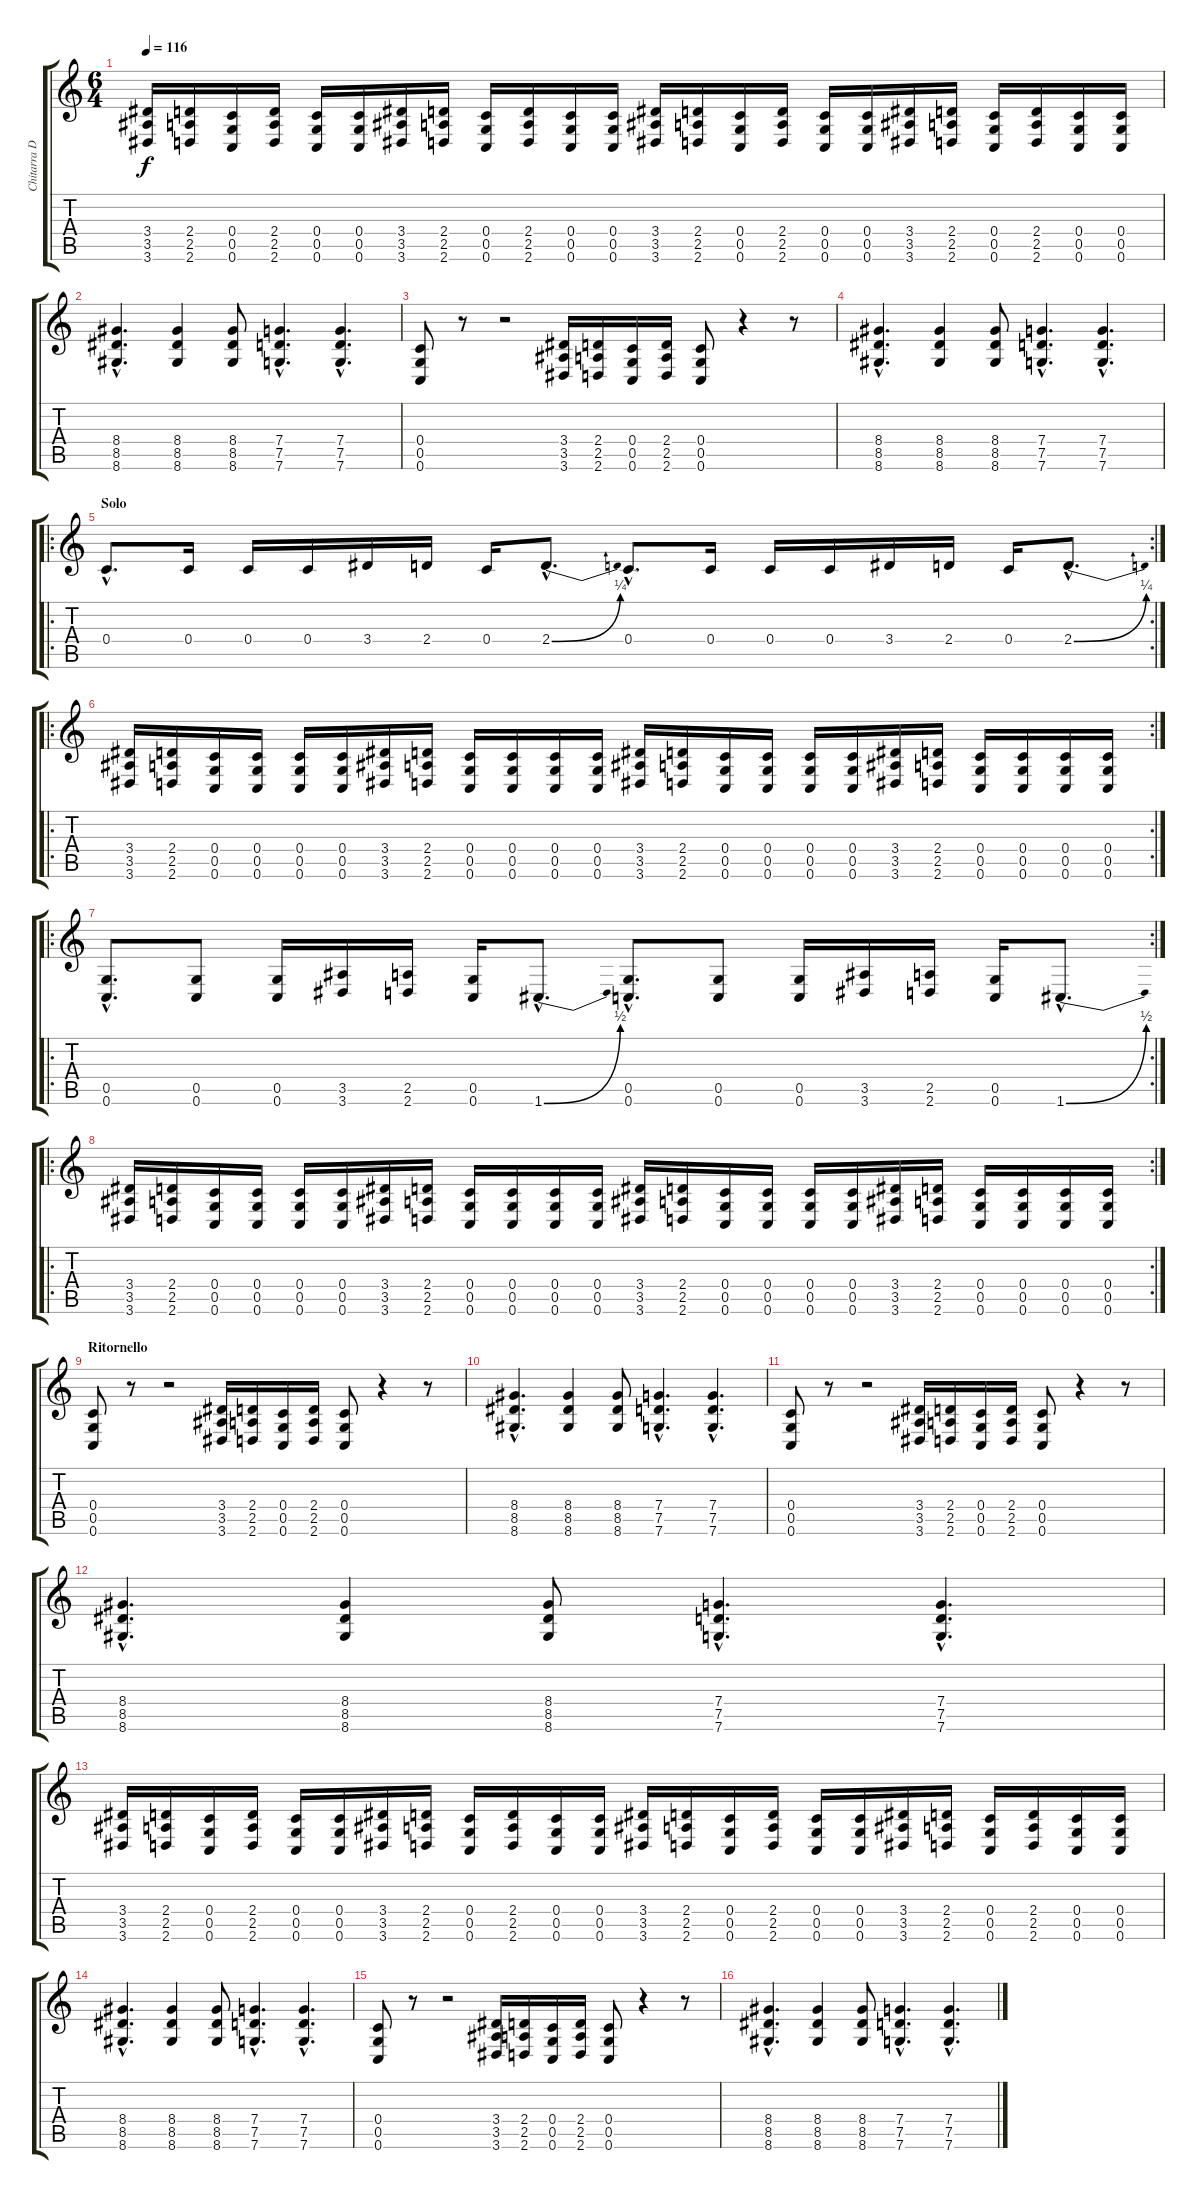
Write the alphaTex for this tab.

\track ("Chitarra Distorta" "Chitarra D") {instrument overdrivenguitar}
\staff {score tabs}
\tuning (D4 A3 F3 C3 G2 C2) {hide}
\ts (6 4)
\tempo 116
\clef g2
\ks c
(3.4 3.5 3.6).16{dy f} (2.4 2.5 2.6).16 (0.4 0.5 0.6).16 (2.4 2.5 2.6).16 (0.4 0.5 0.6).16 (0.4 0.5 0.6).16 (3.4 3.5 3.6).16 (2.4 2.5 2.6).16 (0.4 0.5 0.6).16 (2.4 2.5 2.6).16 (0.4 0.5 0.6).16 (0.4 0.5 0.6).16 (3.4 3.5 3.6).16 (2.4 2.5 2.6).16 (0.4 0.5 0.6).16 (2.4 2.5 2.6).16 (0.4 0.5 0.6).16 (0.4 0.5 0.6).16 (3.4 3.5 3.6).16 (2.4 2.5 2.6).16 (0.4 0.5 0.6).16 (2.4 2.5 2.6).16 (0.4 0.5 0.6).16 (0.4 0.5 0.6).16 |
(8.4{hac} 8.5{hac} 8.6{hac}).4{d} (8.4 8.5 8.6).4 (8.4 8.5 8.6).8 (7.4{hac} 7.5{hac} 7.6{hac}).4{d} (7.4{hac} 7.5{hac} 7.6{hac}).4{d} |
(0.4 0.5 0.6).8 r.8 r.2 (3.4 3.5 3.6).16 (2.4 2.5 2.6).16 (0.4 0.5 0.6).16 (2.4 2.5 2.6).16 (0.4 0.5 0.6).8 r.4 r.8 |
(8.4{hac} 8.5{hac} 8.6{hac}).4{d} (8.4 8.5 8.6).4 (8.4 8.5 8.6).8 (7.4{hac} 7.5{hac} 7.6{hac}).4{d} (7.4{hac} 7.5{hac} 7.6{hac}).4{d} |
\ro
\rc 2
\section ("" "Solo")
0.4{hac}.8{d} 0.4.16 0.4.16 0.4.16 3.4.16 2.4.16 0.4.16 2.4{be (bend 0 0 60 1) hac}.8{d} 0.4{hac}.8{d} 0.4.16 0.4.16 0.4.16 3.4.16 2.4.16 0.4.16 2.4{be (bend 0 0 60 1) hac}.8{d} |
\ro
\rc 2
(3.4 3.5 3.6).16 (2.4 2.5 2.6).16 (0.4 0.5 0.6).16 (0.4 0.5 0.6).16 (0.4 0.5 0.6).16 (0.4 0.5 0.6).16 (3.4 3.5 3.6).16 (2.4 2.5 2.6).16 (0.4 0.5 0.6).16 (0.4 0.5 0.6).16 (0.4 0.5 0.6).16 (0.4 0.5 0.6).16 (3.4 3.5 3.6).16 (2.4 2.5 2.6).16 (0.4 0.5 0.6).16 (0.4 0.5 0.6).16 (0.4 0.5 0.6).16 (0.4 0.5 0.6).16 (3.4 3.5 3.6).16 (2.4 2.5 2.6).16 (0.4 0.5 0.6).16 (0.4 0.5 0.6).16 (0.4 0.5 0.6).16 (0.4 0.5 0.6).16 |
\ro
\rc 2
(0.5{hac} 0.6{hac}).8{d} (0.5 0.6).8 (0.5 0.6).16 (3.5 3.6).16 (2.5 2.6).16 (0.5 0.6).16 1.6{be (bend 0 0 60 2) hac}.8{d} (0.5{hac} 0.6{hac}).8{d} (0.5 0.6).8 (0.5 0.6).16 (3.5 3.6).16 (2.5 2.6).16 (0.5 0.6).16 1.6{be (bend 0 0 60 2) hac}.8{d} |
\ro
\rc 2
(3.4 3.5 3.6).16 (2.4 2.5 2.6).16 (0.4 0.5 0.6).16 (0.4 0.5 0.6).16 (0.4 0.5 0.6).16 (0.4 0.5 0.6).16 (3.4 3.5 3.6).16 (2.4 2.5 2.6).16 (0.4 0.5 0.6).16 (0.4 0.5 0.6).16 (0.4 0.5 0.6).16 (0.4 0.5 0.6).16 (3.4 3.5 3.6).16 (2.4 2.5 2.6).16 (0.4 0.5 0.6).16 (0.4 0.5 0.6).16 (0.4 0.5 0.6).16 (0.4 0.5 0.6).16 (3.4 3.5 3.6).16 (2.4 2.5 2.6).16 (0.4 0.5 0.6).16 (0.4 0.5 0.6).16 (0.4 0.5 0.6).16 (0.4 0.5 0.6).16 |
\section ("" "Ritornello")
(0.4 0.5 0.6).8 r.8 r.2 (3.4 3.5 3.6).16 (2.4 2.5 2.6).16 (0.4 0.5 0.6).16 (2.4 2.5 2.6).16 (0.4 0.5 0.6).8 r.4 r.8 |
(8.4{hac} 8.5{hac} 8.6{hac}).4{d} (8.4 8.5 8.6).4 (8.4 8.5 8.6).8 (7.4{hac} 7.5{hac} 7.6{hac}).4{d} (7.4{hac} 7.5{hac} 7.6{hac}).4{d} |
(0.4 0.5 0.6).8 r.8 r.2 (3.4 3.5 3.6).16 (2.4 2.5 2.6).16 (0.4 0.5 0.6).16 (2.4 2.5 2.6).16 (0.4 0.5 0.6).8 r.4 r.8 |
(8.4{hac} 8.5{hac} 8.6{hac}).4{d} (8.4 8.5 8.6).4 (8.4 8.5 8.6).8 (7.4{hac} 7.5{hac} 7.6{hac}).4{d} (7.4{hac} 7.5{hac} 7.6{hac}).4{d} |
(3.4 3.5 3.6).16 (2.4 2.5 2.6).16 (0.4 0.5 0.6).16 (2.4 2.5 2.6).16 (0.4 0.5 0.6).16 (0.4 0.5 0.6).16 (3.4 3.5 3.6).16 (2.4 2.5 2.6).16 (0.4 0.5 0.6).16 (2.4 2.5 2.6).16 (0.4 0.5 0.6).16 (0.4 0.5 0.6).16 (3.4 3.5 3.6).16 (2.4 2.5 2.6).16 (0.4 0.5 0.6).16 (2.4 2.5 2.6).16 (0.4 0.5 0.6).16 (0.4 0.5 0.6).16 (3.4 3.5 3.6).16 (2.4 2.5 2.6).16 (0.4 0.5 0.6).16 (2.4 2.5 2.6).16 (0.4 0.5 0.6).16 (0.4 0.5 0.6).16 |
(8.4{hac} 8.5{hac} 8.6{hac}).4{d} (8.4 8.5 8.6).4 (8.4 8.5 8.6).8 (7.4{hac} 7.5{hac} 7.6{hac}).4{d} (7.4{hac} 7.5{hac} 7.6{hac}).4{d} |
(0.4 0.5 0.6).8 r.8 r.2 (3.4 3.5 3.6).16 (2.4 2.5 2.6).16 (0.4 0.5 0.6).16 (2.4 2.5 2.6).16 (0.4 0.5 0.6).8 r.4 r.8 |
(8.4{hac} 8.5{hac} 8.6{hac}).4{d} (8.4 8.5 8.6).4 (8.4 8.5 8.6).8 (7.4{hac} 7.5{hac} 7.6{hac}).4{d} (7.4{hac} 7.5{hac} 7.6{hac}).4{d}
